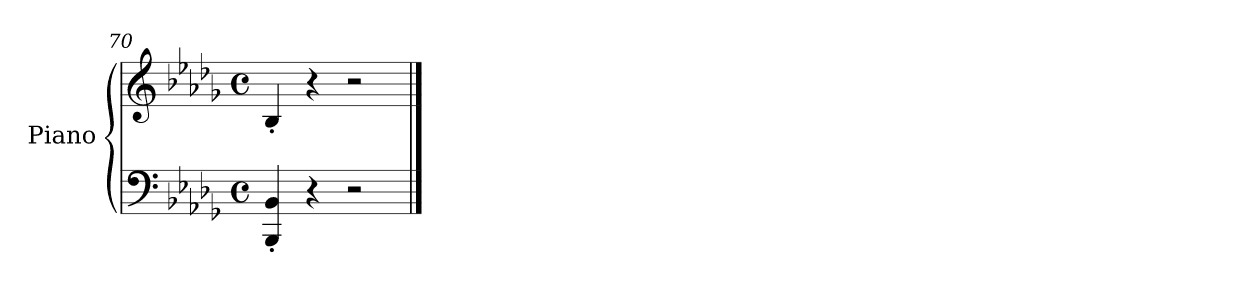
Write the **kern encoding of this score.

**kern	**kern
*part1	*part1
*staff2	*staff1
*I"Piano	*
*I'Pno.	*
*clefF4	*clefG2
*k[b-e-a-d-g-]	*k[b-e-a-d-g-]
*M4/4	*M4/4
*met(c)	*met(c)
=70	=70
4BBB-/' 4BB-/'	4B-'/
4r	4r
2r	2r
==	==
*-	*-
